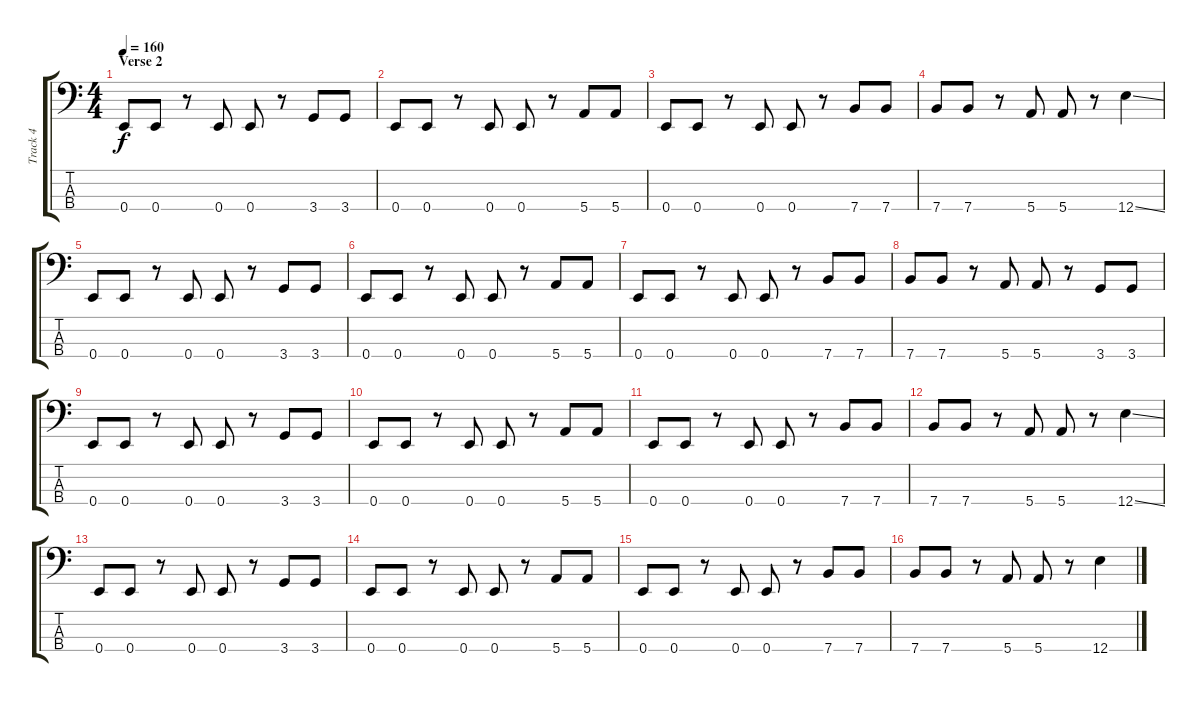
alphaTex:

\track ("Track 4" "Track 4") {instrument electricbassfinger}
\staff {score tabs}
\tuning (G2 D2 A1 E1) {hide}
\ts (4 4)
\section ("" "Verse 2")
\tempo 160
\clef f4
\ks c
0.4.8{dy f} 0.4.8 r.8 0.4.8 0.4.8 r.8 3.4.8 3.4.8 |
0.4.8 0.4.8 r.8 0.4.8 0.4.8 r.8 5.4.8 5.4.8 |
0.4.8 0.4.8 r.8 0.4.8 0.4.8 r.8 7.4.8 7.4.8 |
7.4.8 7.4.8 r.8 5.4.8 5.4.8 r.8 12.4{ss}.4 |
0.4.8 0.4.8 r.8 0.4.8 0.4.8 r.8 3.4.8 3.4.8 |
0.4.8 0.4.8 r.8 0.4.8 0.4.8 r.8 5.4.8 5.4.8 |
0.4.8 0.4.8 r.8 0.4.8 0.4.8 r.8 7.4.8 7.4.8 |
7.4.8 7.4.8 r.8 5.4.8 5.4.8 r.8 3.4.8 3.4.8 |
0.4.8 0.4.8 r.8 0.4.8 0.4.8 r.8 3.4.8 3.4.8 |
0.4.8 0.4.8 r.8 0.4.8 0.4.8 r.8 5.4.8 5.4.8 |
0.4.8 0.4.8 r.8 0.4.8 0.4.8 r.8 7.4.8 7.4.8 |
7.4.8 7.4.8 r.8 5.4.8 5.4.8 r.8 12.4{ss}.4 |
0.4.8 0.4.8 r.8 0.4.8 0.4.8 r.8 3.4.8 3.4.8 |
0.4.8 0.4.8 r.8 0.4.8 0.4.8 r.8 5.4.8 5.4.8 |
0.4.8 0.4.8 r.8 0.4.8 0.4.8 r.8 7.4.8 7.4.8 |
7.4.8 7.4.8 r.8 5.4.8 5.4.8 r.8 12.4{ss}.4
